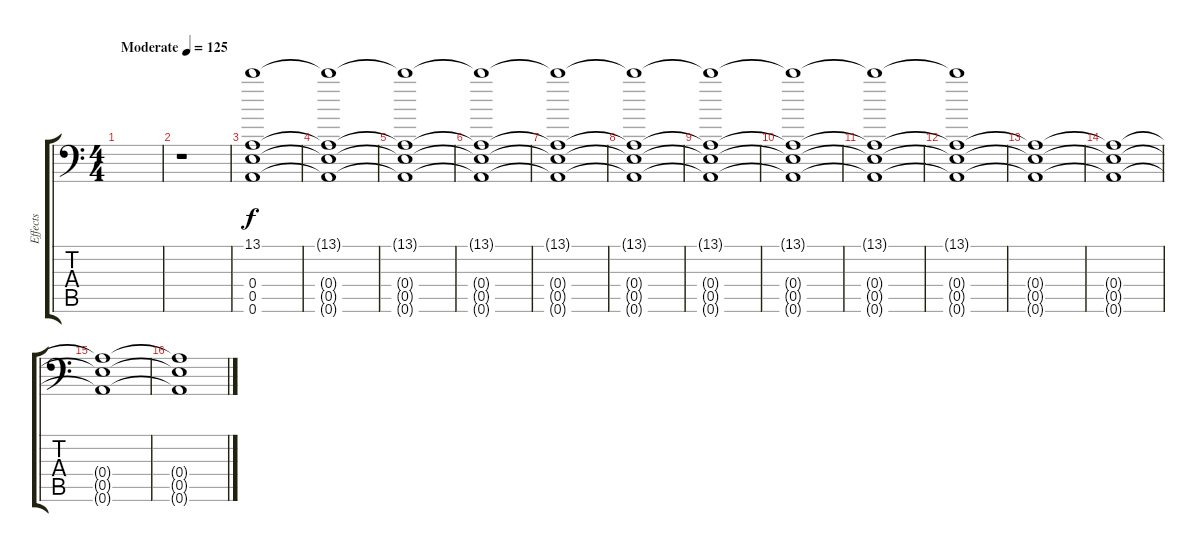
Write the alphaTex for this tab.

\track ("Effects" "Effects") {instrument distortionguitar}
\staff {score tabs}
\tuning (B3 Gb3 D3 A2 E2 A1) {hide}
\ts (4 4)
\tempo (125 "Moderate")
\clef f4
\ks c
|
r.1{volume 0} |
(13.1 0.4 0.5 0.6).1{volume 7} |
(13.1{t} 0.4{t} 0.5{t} 0.6{t}).1 |
(13.1{t} 0.4{t} 0.5{t} 0.6{t}).1 |
(13.1{t} 0.4{t} 0.5{t} 0.6{t}).1 |
(13.1{t} 0.4{t} 0.5{t} 0.6{t}).1 |
(13.1{t} 0.4{t} 0.5{t} 0.6{t}).1{volume 4} |
(13.1{t} 0.4{t} 0.5{t} 0.6{t}).1 |
(13.1{t} 0.4{t} 0.5{t} 0.6{t}).1 |
(13.1{t} 0.4{t} 0.5{t} 0.6{t}).1 |
(13.1{t} 0.4{t} 0.5{t} 0.6{t}).1 |
(0.4{t} 0.5{t} 0.6{t}).1 |
(0.4{t} 0.5{t} 0.6{t}).1 |
(0.4{t} 0.5{t} 0.6{t}).1 |
(0.4{t} 0.5{t} 0.6{t}).1
